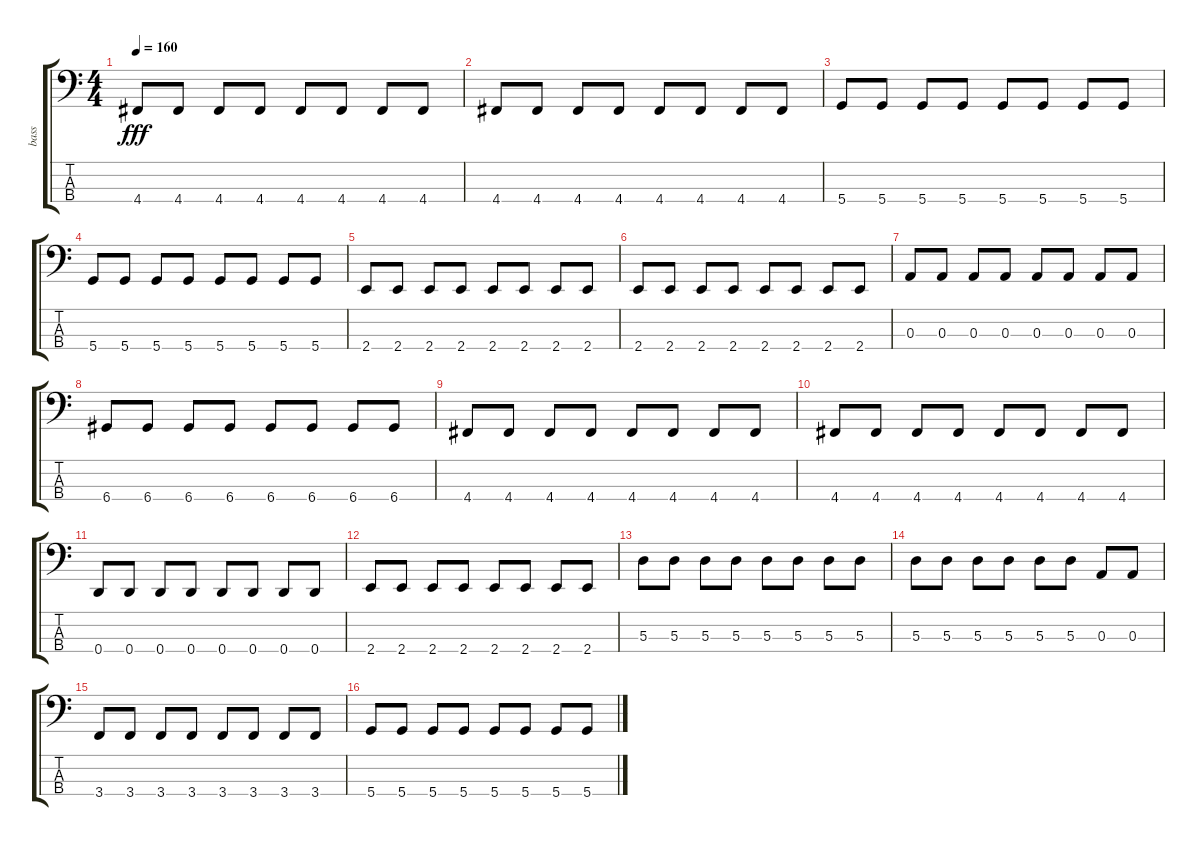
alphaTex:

\track ("bass" "bass") {instrument electricbasspick}
\staff {score tabs}
\tuning (G2 D2 A1 D1) {hide}
\ts (4 4)
\tempo 160
\clef f4
\ks c
4.4.8{dy fff} 4.4.8 4.4.8 4.4.8 4.4.8 4.4.8 4.4.8 4.4.8 |
4.4.8 4.4.8 4.4.8 4.4.8 4.4.8 4.4.8 4.4.8 4.4.8 |
5.4.8 5.4.8 5.4.8 5.4.8 5.4.8 5.4.8 5.4.8 5.4.8 |
5.4.8 5.4.8 5.4.8 5.4.8 5.4.8 5.4.8 5.4.8 5.4.8 |
2.4.8 2.4.8 2.4.8 2.4.8 2.4.8 2.4.8 2.4.8 2.4.8 |
2.4.8 2.4.8 2.4.8 2.4.8 2.4.8 2.4.8 2.4.8 2.4.8 |
0.3.8 0.3.8 0.3.8 0.3.8 0.3.8 0.3.8 0.3.8 0.3.8 |
6.4.8 6.4.8 6.4.8 6.4.8 6.4.8 6.4.8 6.4.8 6.4.8 |
4.4.8 4.4.8 4.4.8 4.4.8 4.4.8 4.4.8 4.4.8 4.4.8 |
4.4.8 4.4.8 4.4.8 4.4.8 4.4.8 4.4.8 4.4.8 4.4.8 |
0.4.8 0.4.8 0.4.8 0.4.8 0.4.8 0.4.8 0.4.8 0.4.8 |
2.4.8 2.4.8 2.4.8 2.4.8 2.4.8 2.4.8 2.4.8 2.4.8 |
5.3.8 5.3.8 5.3.8 5.3.8 5.3.8 5.3.8 5.3.8 5.3.8 |
5.3.8 5.3.8 5.3.8 5.3.8 5.3.8 5.3.8 0.3.8 0.3.8 |
3.4.8 3.4.8 3.4.8 3.4.8 3.4.8 3.4.8 3.4.8 3.4.8 |
5.4.8 5.4.8 5.4.8 5.4.8 5.4.8 5.4.8 5.4.8 5.4.8
